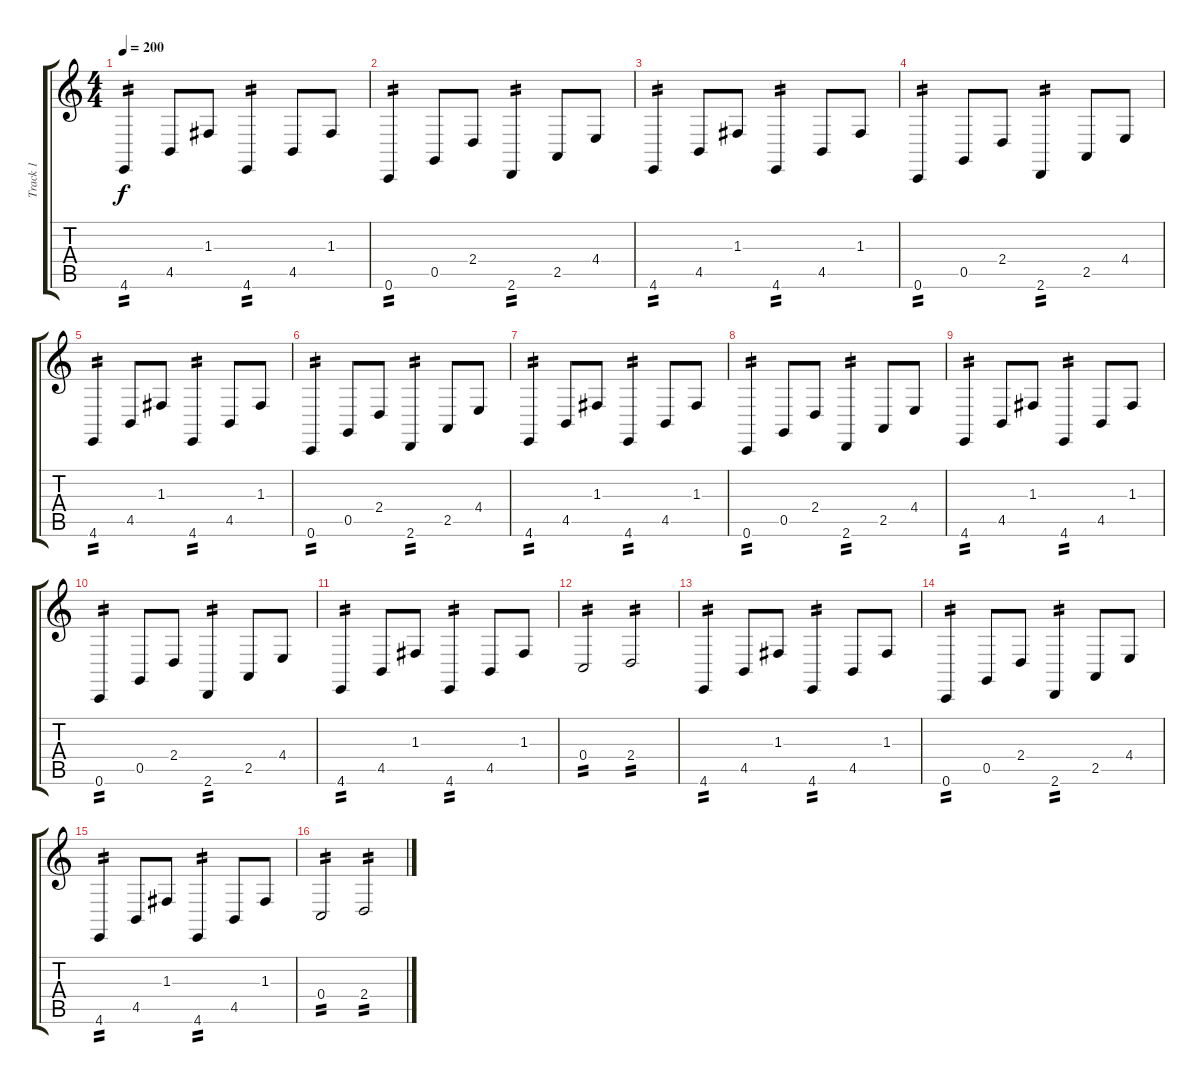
\track ("Track 1" "Track 1") {instrument lead8bassandlead}
\staff {score tabs}
\tuning (D4 A3 F3 C3 G2 C2) {hide}
\ts (4 4)
\tempo 200
\clef g2
\ks c
4.6.4{tp 2 dy f} 4.5.8 1.3.8 4.6.4{tp 2} 4.5.8 1.3.8 |
0.6.4{tp 2} 0.5.8 2.4.8 2.6.4{tp 2} 2.5.8 4.4.8 |
4.6.4{tp 2} 4.5.8 1.3.8 4.6.4{tp 2} 4.5.8 1.3.8 |
0.6.4{tp 2} 0.5.8 2.4.8 2.6.4{tp 2} 2.5.8 4.4.8 |
4.6.4{tp 2} 4.5.8 1.3.8 4.6.4{tp 2} 4.5.8 1.3.8 |
0.6.4{tp 2} 0.5.8 2.4.8 2.6.4{tp 2} 2.5.8 4.4.8 |
4.6.4{tp 2} 4.5.8 1.3.8 4.6.4{tp 2} 4.5.8 1.3.8 |
0.6.4{tp 2} 0.5.8 2.4.8 2.6.4{tp 2} 2.5.8 4.4.8 |
4.6.4{tp 2} 4.5.8 1.3.8 4.6.4{tp 2} 4.5.8 1.3.8 |
0.6.4{tp 2} 0.5.8 2.4.8 2.6.4{tp 2} 2.5.8 4.4.8 |
4.6.4{tp 2} 4.5.8 1.3.8 4.6.4{tp 2} 4.5.8 1.3.8 |
0.4.2{tp 2} 2.4.2{tp 2} |
4.6.4{tp 2} 4.5.8 1.3.8 4.6.4{tp 2} 4.5.8 1.3.8 |
0.6.4{tp 2} 0.5.8 2.4.8 2.6.4{tp 2} 2.5.8 4.4.8 |
4.6.4{tp 2} 4.5.8 1.3.8 4.6.4{tp 2} 4.5.8 1.3.8 |
0.4.2{tp 2} 2.4.2{tp 2}
